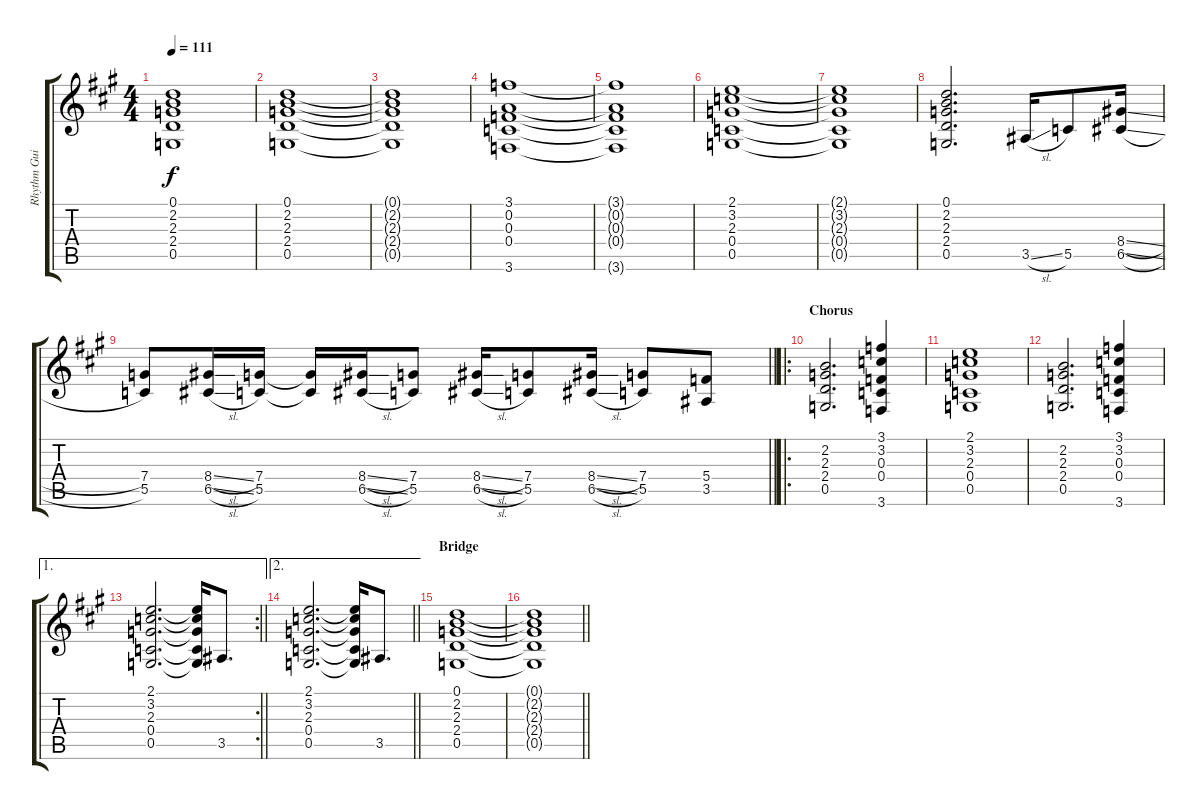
\track ("Rhythm Guitar - L" "Rhythm Gui") {instrument distortionguitar}
\staff {score tabs}
\tuning (D4 A3 F3 C3 G2 D2) {hide}
\ts (4 4)
\tempo 111
\clef g2
\ks a
(0.1{t} 2.2{t} 2.3{t} 2.4{t} 0.5{t}).1{dy f} |
(0.1 2.2 2.3 2.4 0.5).1 |
(0.1{t} 2.2{t} 2.3{t} 2.4{t} 0.5{t}).1 |
(3.1 0.2 0.3 0.4 3.6).1 |
(3.1{t} 0.2{t} 0.3{t} 0.4{t} 3.6{t}).1 |
(2.1 3.2 2.3 0.4 0.5).1 |
(2.1{t} 3.2{t} 2.3{t} 0.4{t} 0.5{t}).1 |
(0.1 2.2 2.3 2.4 0.5).2{d} 3.5{sl}.16 5.5.8 (8.4{sl} 6.5{sl}).16 |
\barLineRight lightlight
(7.4 5.5).8 (8.4{sl} 6.5{sl}).16 (7.4 5.5).16 (7.4{t} 5.5{t}).16 (8.4{sl} 6.5{sl}).16 (7.4 5.5).8 (8.4{sl} 6.5{sl}).16 (7.4 5.5).8 (8.4{sl} 6.5{sl}).16 (7.4 5.5).8 (5.4 3.5).8 |
\ro
\section ("" "Chorus")
(2.2 2.3 2.4 0.5).2{d} (3.1 3.2 0.3 0.4 3.6).4 |
(2.1 3.2 2.3 0.4 0.5).1 |
(2.2 2.3 2.4 0.5).2{d} (3.1 3.2 0.3 0.4 3.6).4 |
\ae 1
\rc 2
\barLineRight lightlight
(2.1 3.2 2.3 0.4 0.5).2{d} (2.1{t} 3.2{t} 2.3{t} 0.4{t} 0.5{t}).16 3.5.8{d} |
\ae 2
\barLineRight lightlight
(2.1 3.2 2.3 0.4 0.5).2{d} (2.1{t} 3.2{t} 2.3{t} 0.4{t} 0.5{t}).16 3.5.8{d} |
\section ("" "Bridge")
(0.1 2.2 2.3 2.4 0.5).1 |
\barLineRight lightlight
(0.1{t} 2.2{t} 2.3{t} 2.4{t} 0.5{t}).1
